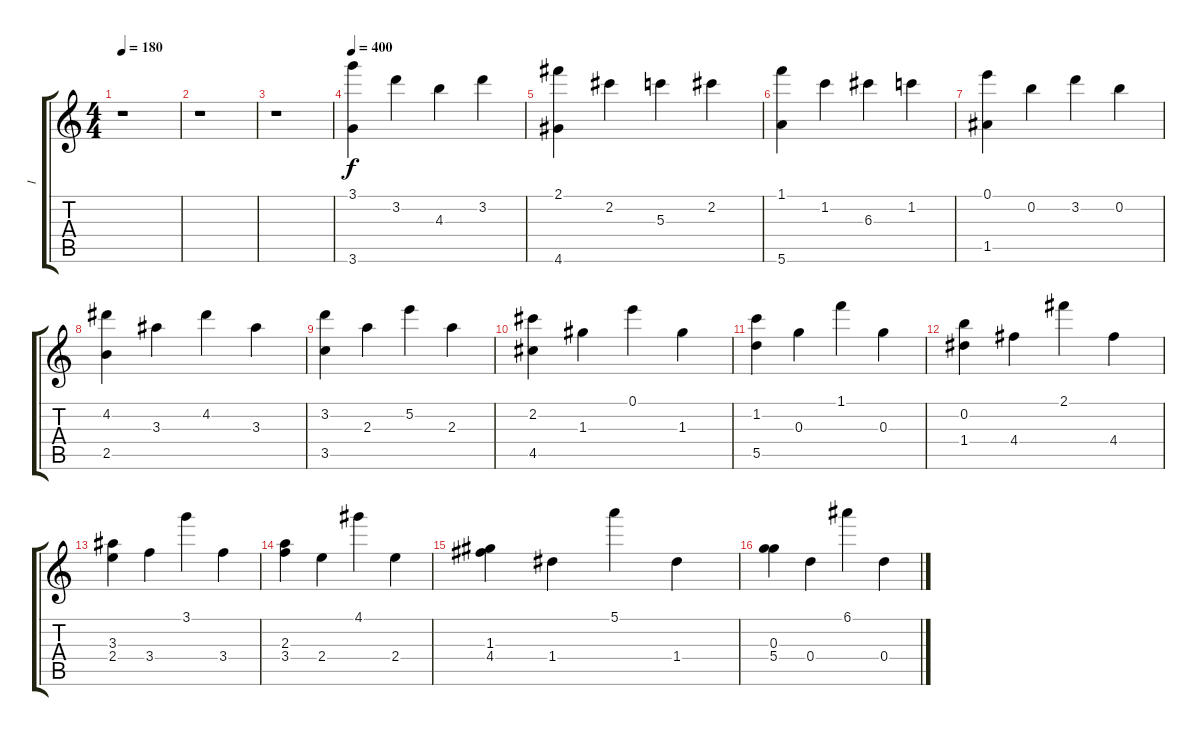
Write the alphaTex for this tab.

\track ("I" "I") {instrument xylophone}
\staff {score tabs}
\tuning (E6 B5 G5 D5 A4 E4) {hide}
\ts (4 4)
\tempo 180
\clef g2
\ks c
r.1{dy f} |
r.1 |
r.1 |
\tempo 400
(3.1 3.6).4{volume 16} 3.2.4 4.3.4 3.2.4 |
(2.1 4.6).4 2.2.4 5.3.4 2.2.4 |
(1.1 5.6).4 1.2.4 6.3.4 1.2.4 |
(0.1 1.5).4 0.2.4 3.2.4 0.2.4 |
(4.2 2.5).4 3.3.4 4.2.4 3.3.4 |
(3.2 3.5).4 2.3.4 5.2.4 2.3.4 |
(2.2 4.5).4 1.3.4 0.1.4 1.3.4 |
(1.2 5.5).4 0.3.4 1.1.4 0.3.4 |
(0.2 1.4).4 4.4.4 2.1.4 4.4.4 |
(3.3 2.4).4 3.4.4 3.1.4 3.4.4 |
(2.3 3.4).4 2.4.4 4.1.4 2.4.4 |
(1.3 4.4).4 1.4.4 5.1.4 1.4.4 |
(0.3 5.4).4 0.4.4 6.1.4 0.4.4
